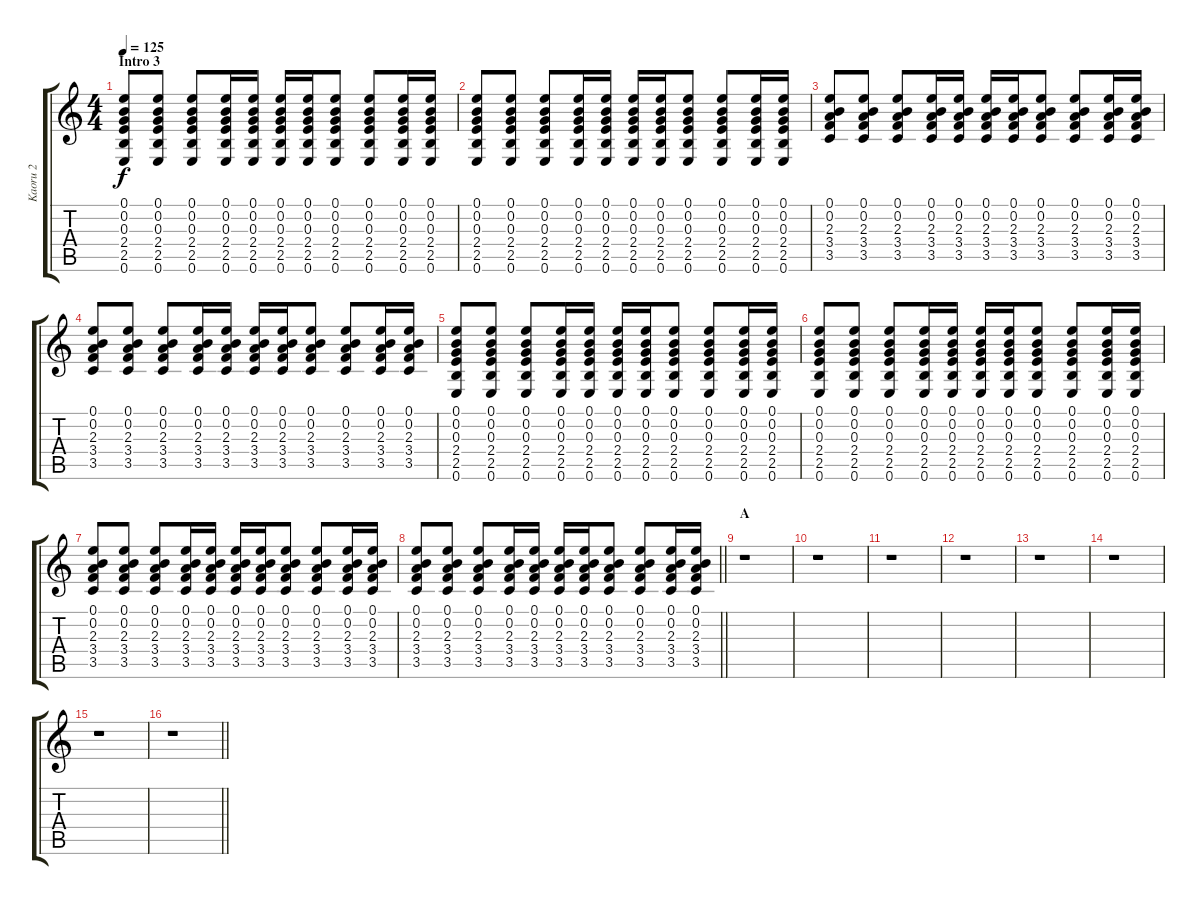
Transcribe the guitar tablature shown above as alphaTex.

\track ("Kaoru 2" "Kaoru 2") {instrument acousticguitarsteel}
\staff {score tabs}
\tuning (E4 B3 G3 D3 A2 E2) {hide}
\ts (4 4)
\section ("" "Intro 3")
\tempo 125
\clef g2
\ks c
(0.1 0.2 0.3 2.4 2.5 0.6).8{dy f} (0.1 0.2 0.3 2.4 2.5 0.6).8 (0.1 0.2 0.3 2.4 2.5 0.6).8 (0.1 0.2 0.3 2.4 2.5 0.6).16 (0.1 0.2 0.3 2.4 2.5 0.6).16 (0.1 0.2 0.3 2.4 2.5 0.6).16 (0.1 0.2 0.3 2.4 2.5 0.6).16 (0.1 0.2 0.3 2.4 2.5 0.6).8 (0.1 0.2 0.3 2.4 2.5 0.6).8 (0.1 0.2 0.3 2.4 2.5 0.6).16 (0.1 0.2 0.3 2.4 2.5 0.6).16 |
(0.1 0.2 0.3 2.4 2.5 0.6).8 (0.1 0.2 0.3 2.4 2.5 0.6).8 (0.1 0.2 0.3 2.4 2.5 0.6).8 (0.1 0.2 0.3 2.4 2.5 0.6).16 (0.1 0.2 0.3 2.4 2.5 0.6).16 (0.1 0.2 0.3 2.4 2.5 0.6).16 (0.1 0.2 0.3 2.4 2.5 0.6).16 (0.1 0.2 0.3 2.4 2.5 0.6).8 (0.1 0.2 0.3 2.4 2.5 0.6).8 (0.1 0.2 0.3 2.4 2.5 0.6).16 (0.1 0.2 0.3 2.4 2.5 0.6).16 |
(0.1 0.2 2.3 3.4 3.5).8 (0.1 0.2 2.3 3.4 3.5).8 (0.1 0.2 2.3 3.4 3.5).8 (0.1 0.2 2.3 3.4 3.5).16 (0.1 0.2 2.3 3.4 3.5).16 (0.1 0.2 2.3 3.4 3.5).16 (0.1 0.2 2.3 3.4 3.5).16 (0.1 0.2 2.3 3.4 3.5).8 (0.1 0.2 2.3 3.4 3.5).8 (0.1 0.2 2.3 3.4 3.5).16 (0.1 0.2 2.3 3.4 3.5).16 |
(0.1 0.2 2.3 3.4 3.5).8 (0.1 0.2 2.3 3.4 3.5).8 (0.1 0.2 2.3 3.4 3.5).8 (0.1 0.2 2.3 3.4 3.5).16 (0.1 0.2 2.3 3.4 3.5).16 (0.1 0.2 2.3 3.4 3.5).16 (0.1 0.2 2.3 3.4 3.5).16 (0.1 0.2 2.3 3.4 3.5).8 (0.1 0.2 2.3 3.4 3.5).8 (0.1 0.2 2.3 3.4 3.5).16 (0.1 0.2 2.3 3.4 3.5).16 |
(0.1 0.2 0.3 2.4 2.5 0.6).8 (0.1 0.2 0.3 2.4 2.5 0.6).8 (0.1 0.2 0.3 2.4 2.5 0.6).8 (0.1 0.2 0.3 2.4 2.5 0.6).16 (0.1 0.2 0.3 2.4 2.5 0.6).16 (0.1 0.2 0.3 2.4 2.5 0.6).16 (0.1 0.2 0.3 2.4 2.5 0.6).16 (0.1 0.2 0.3 2.4 2.5 0.6).8 (0.1 0.2 0.3 2.4 2.5 0.6).8 (0.1 0.2 0.3 2.4 2.5 0.6).16 (0.1 0.2 0.3 2.4 2.5 0.6).16 |
(0.1 0.2 0.3 2.4 2.5 0.6).8 (0.1 0.2 0.3 2.4 2.5 0.6).8 (0.1 0.2 0.3 2.4 2.5 0.6).8 (0.1 0.2 0.3 2.4 2.5 0.6).16 (0.1 0.2 0.3 2.4 2.5 0.6).16 (0.1 0.2 0.3 2.4 2.5 0.6).16 (0.1 0.2 0.3 2.4 2.5 0.6).16 (0.1 0.2 0.3 2.4 2.5 0.6).8 (0.1 0.2 0.3 2.4 2.5 0.6).8 (0.1 0.2 0.3 2.4 2.5 0.6).16 (0.1 0.2 0.3 2.4 2.5 0.6).16 |
(0.1 0.2 2.3 3.4 3.5).8 (0.1 0.2 2.3 3.4 3.5).8 (0.1 0.2 2.3 3.4 3.5).8 (0.1 0.2 2.3 3.4 3.5).16 (0.1 0.2 2.3 3.4 3.5).16 (0.1 0.2 2.3 3.4 3.5).16 (0.1 0.2 2.3 3.4 3.5).16 (0.1 0.2 2.3 3.4 3.5).8 (0.1 0.2 2.3 3.4 3.5).8 (0.1 0.2 2.3 3.4 3.5).16 (0.1 0.2 2.3 3.4 3.5).16 |
\barLineRight lightlight
(0.1 0.2 2.3 3.4 3.5).8 (0.1 0.2 2.3 3.4 3.5).8 (0.1 0.2 2.3 3.4 3.5).8 (0.1 0.2 2.3 3.4 3.5).16 (0.1 0.2 2.3 3.4 3.5).16 (0.1 0.2 2.3 3.4 3.5).16 (0.1 0.2 2.3 3.4 3.5).16 (0.1 0.2 2.3 3.4 3.5).8 (0.1 0.2 2.3 3.4 3.5).8 (0.1 0.2 2.3 3.4 3.5).16 (0.1 0.2 2.3 3.4 3.5).16 |
\section ("" "A")
r.1 |
r.1 |
r.1 |
r.1 |
r.1 |
r.1 |
r.1 |
\barLineRight lightlight
r.1
